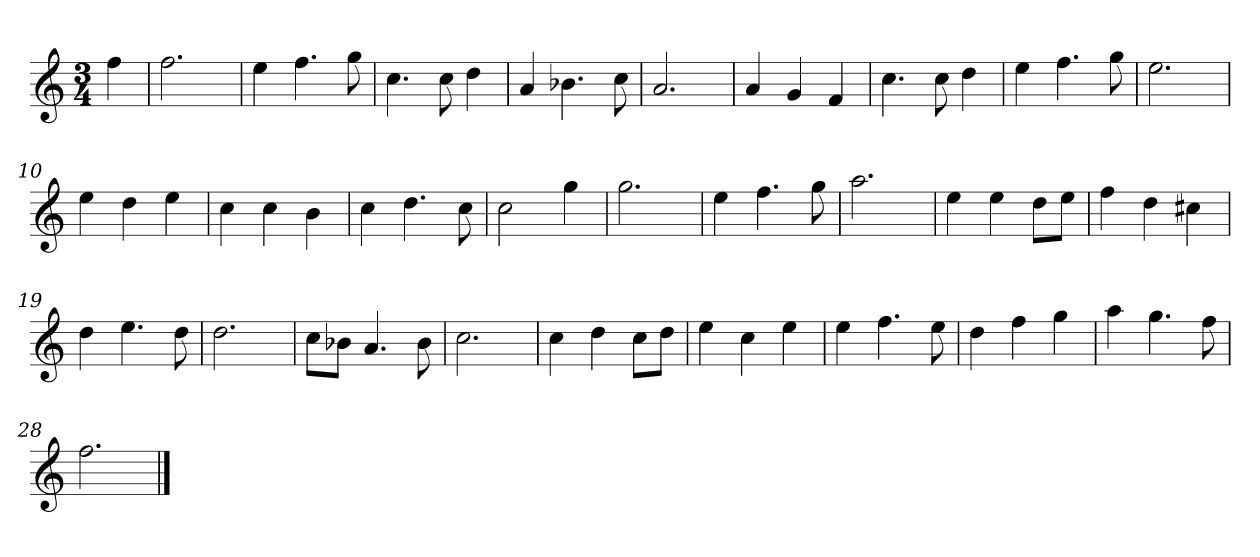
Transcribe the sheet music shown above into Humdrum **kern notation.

**kern
*part1
*staff1
*k[]
*M3/4
*MM120
=
4ff
=1
2.ff
=2
4ee
4.ff
8gg
=3
4.cc
8cc
4dd
=4
4a
4.b-X
8cc
=5
2.a
=6
4a
4g
4f
=7
4.cc
8cc
4dd
=8
4ee
4.ff
8gg
=9
2.ee
=10
4ee
4dd
4ee
=11
4cc
4cc
4b
=12
4cc
4.dd
8cc
=13
2cc
4gg
=14
2.gg
=15
4ee
4.ff
8gg
=16
2.aa
=17
4ee
4ee
8ddL
8eeJ
=18
4ff
4dd
4cc#X
=19
4dd
4.ee
8dd
=20
2.dd
=21
8ccL
8b-XJ
4.a
8b-
=22
2.cc
=23
4cc
4dd
8ccL
8ddJ
=24
4ee
4cc
4ee
=25
4ee
4.ff
8ee
=26
4dd
4ff
4gg
=27
4aa
4.gg
8ff
=28
2.ff
==
*-
